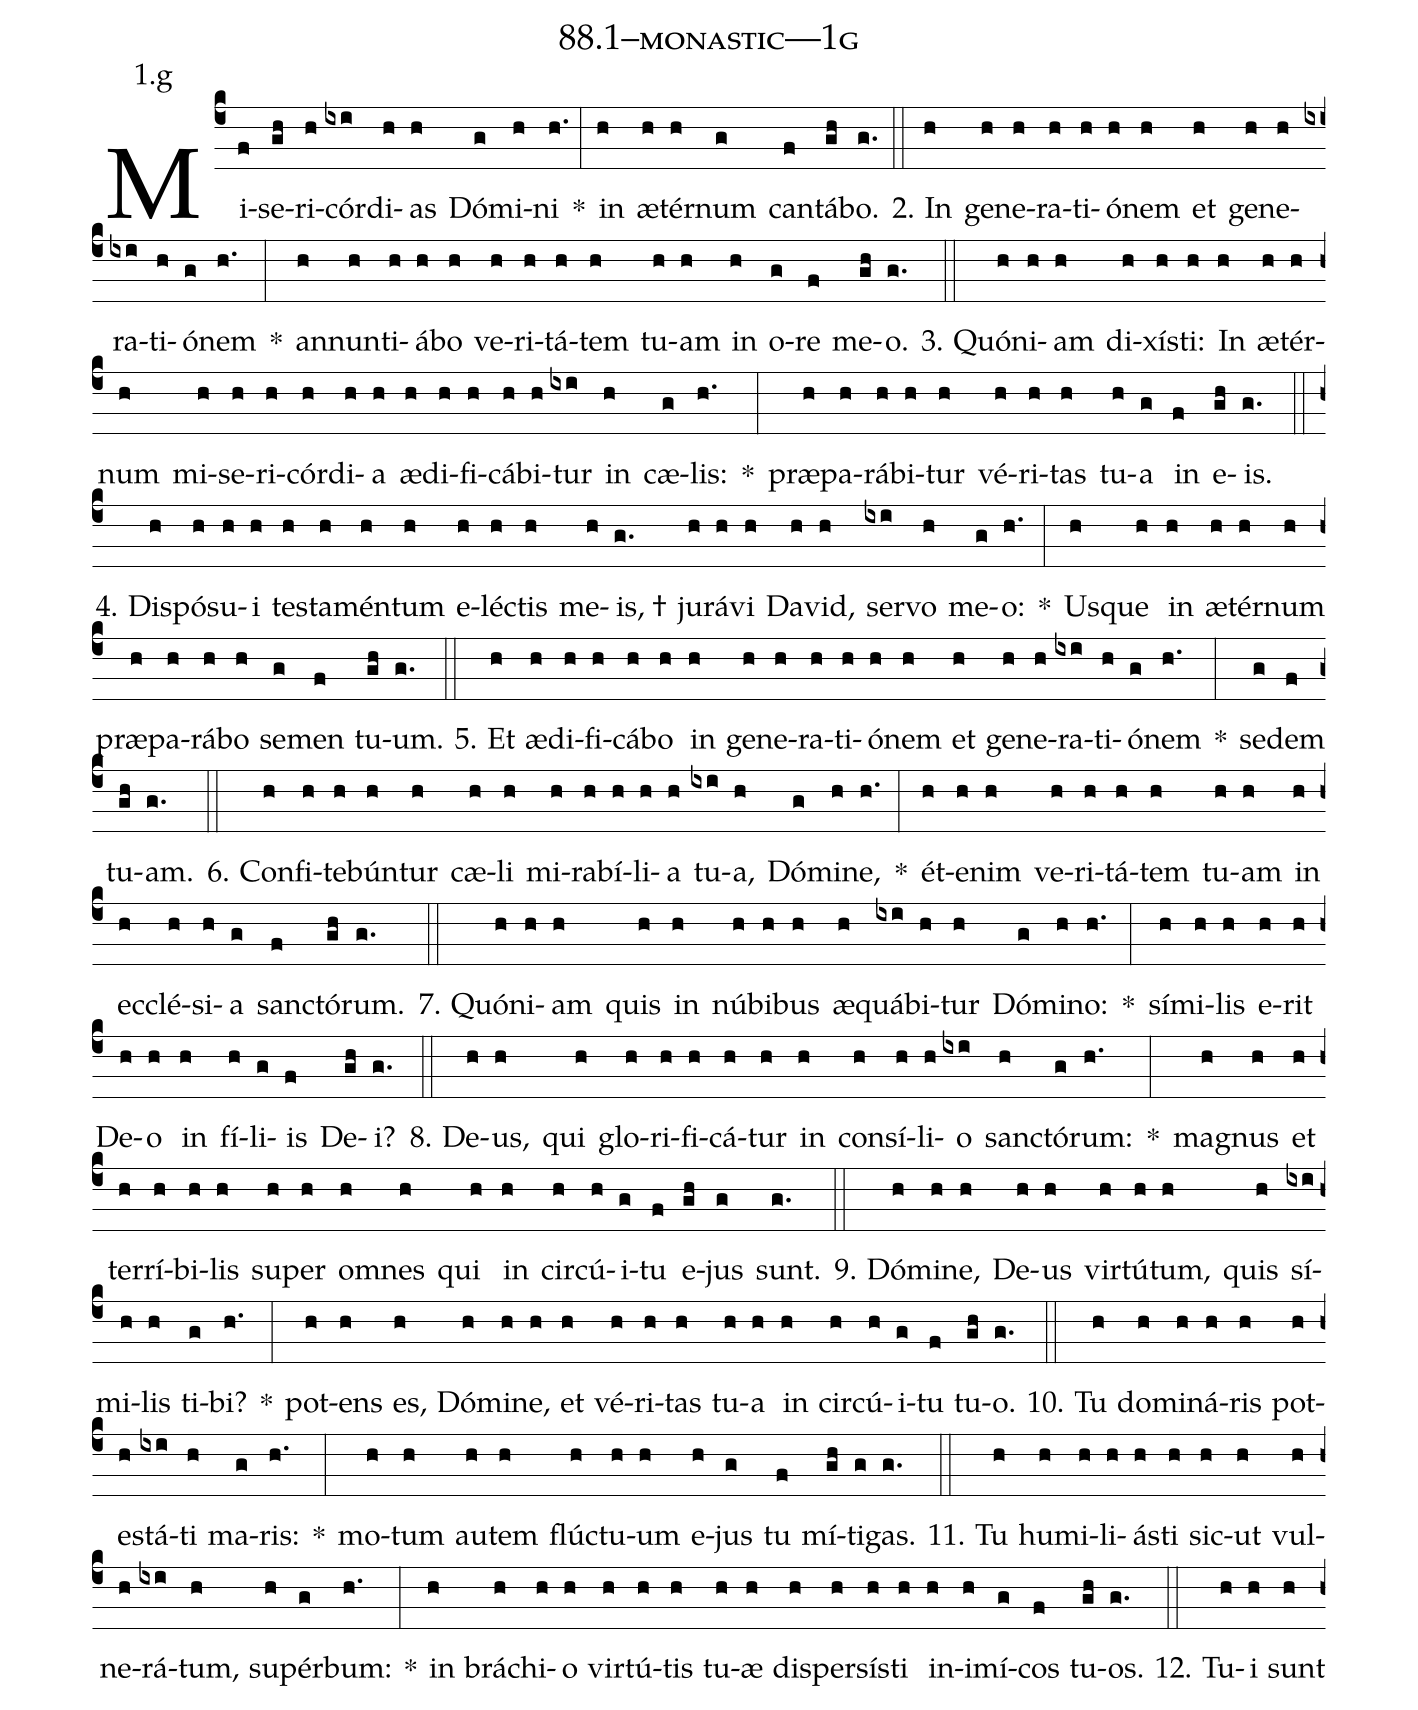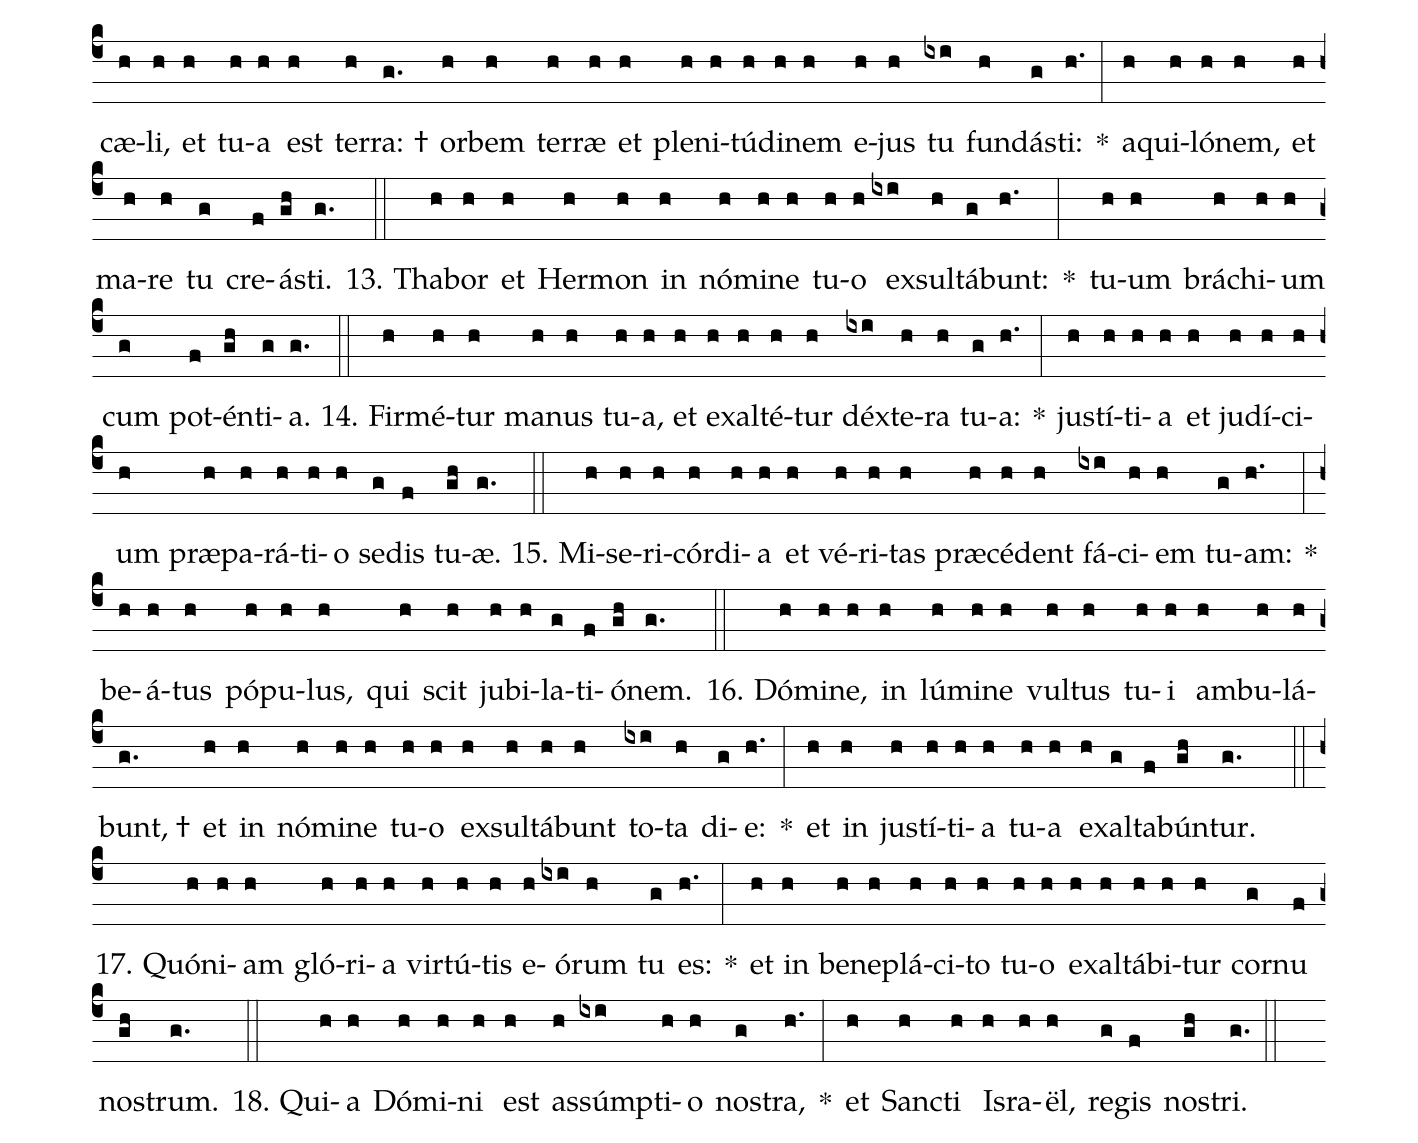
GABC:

name: 88.1--monastic---1g;
annotation: 1.g;
%%
(c4)Mi(f)se(gh)ri(h)cór(ixi)di(h)as(h) Dó(g)mi(h)ni(h.) *(:) in(h) æ(h)tér(h)num(g) can(f)tá(gh)bo.(g.) (::)
2. In(h) ge(h)ne(h)ra(h)ti(h)ó(h)nem(h) et(h) ge(h)ne(h)ra(ixi)ti(h)ó(g)nem(h.) *(:) an(h)nun(h)ti(h)á(h)bo(h) ve(h)ri(h)tá(h)tem(h) tu(h)am(h) in(h) o(g)re(f) me(gh)o.(g.) (::)
3. Quón(h)i(h)am(h) di(h)xís(h)ti:(h) In(h) æ(h)tér(h)num(h) mi(h)se(h)ri(h)cór(h)di(h)a(h) æ(h)di(h)fi(h)cá(h)bi(h)tur(ixi) in(h) cæ(g)lis:(h.) *(:) præ(h)pa(h)rá(h)bi(h)tur(h) vé(h)ri(h)tas(h) tu(h)a(g) in(f) e(gh)is.(g.) (::)
4. Dis(h)pó(h)su(h)i(h) tes(h)ta(h)mén(h)tum(h) e(h)léc(h)tis(h) me(h)is, †(g.) ju(h)rá(h)vi(h) Da(h)vid,(h) ser(ixi)vo(h) me(g)o:(h.) *(:) Us(h)que(h) in(h) æ(h)tér(h)num(h) præ(h)pa(h)rá(h)bo(h) se(g)men(f) tu(gh)um.(g.) (::)
5. Et(h) æ(h)di(h)fi(h)cá(h)bo(h) in(h) ge(h)ne(h)ra(h)ti(h)ó(h)nem(h) et(h) ge(h)ne(h)ra(ixi)ti(h)ó(g)nem(h.) *(:) se(g)dem(f) tu(gh)am.(g.) (::)
6. Con(h)fi(h)te(h)bún(h)tur(h) cæ(h)li(h) mi(h)ra(h)bí(h)li(h)a(h) tu(ixi)a,(h) Dó(g)mi(h)ne,(h.) *(:) ét(h)e(h)nim(h) ve(h)ri(h)tá(h)tem(h) tu(h)am(h) in(h) ec(h)clé(h)si(h)a(g) sanc(f)tó(gh)rum.(g.) (::)
7. Quón(h)i(h)am(h) quis(h) in(h) nú(h)bi(h)bus(h) æ(h)quá(ixi)bi(h)tur(h) Dó(g)mi(h)no:(h.) *(:) sí(h)mi(h)lis(h) e(h)rit(h) De(h)o(h) in(h) fí(h)li(g)is(f) De(gh)i?(g.) (::)
8. De(h)us,(h) qui(h) glo(h)ri(h)fi(h)cá(h)tur(h) in(h) con(h)sí(h)li(h)o(ixi) sanc(h)tó(g)rum:(h.) *(:) ma(h)gnus(h) et(h) ter(h)rí(h)bi(h)lis(h) su(h)per(h) om(h)nes(h) qui(h) in(h) cir(h)cú(h)i(g)tu(f) e(gh)jus(g) sunt.(g.) (::)
9. Dó(h)mi(h)ne,(h) De(h)us(h) vir(h)tú(h)tum,(h) quis(h) sí(ixi)mi(h)lis(h) ti(g)bi?(h.) *(:) pot(h)ens(h) es,(h) Dó(h)mi(h)ne,(h) et(h) vé(h)ri(h)tas(h) tu(h)a(h) in(h) cir(h)cú(h)i(g)tu(f) tu(gh)o.(g.) (::)
10. Tu(h) do(h)mi(h)ná(h)ris(h) pot(h)es(h)tá(ixi)ti(h) ma(g)ris:(h.) *(:) mo(h)tum(h) au(h)tem(h) flúc(h)tu(h)um(h) e(h)jus(g) tu(f) mí(gh)ti(g)gas.(g.) (::)
11. Tu(h) hu(h)mi(h)li(h)ás(h)ti(h) sic(h)ut(h) vul(h)ne(h)rá(ixi)tum,(h) su(h)pér(g)bum:(h.) *(:) in(h) brá(h)chi(h)o(h) vir(h)tú(h)tis(h) tu(h)æ(h) di(h)sper(h)sís(h)ti(h) in(h)i(h)mí(g)cos(f) tu(gh)os.(g.) (::)
12. Tu(h)i(h) sunt(h) cæ(h)li,(h) et(h) tu(h)a(h) est(h) ter(h)ra: †(g.) or(h)bem(h) ter(h)ræ(h) et(h) ple(h)ni(h)tú(h)di(h)nem(h) e(h)jus(h) tu(ixi) fun(h)dás(g)ti:(h.) *(:) a(h)qui(h)ló(h)nem,(h) et(h) ma(h)re(h) tu(g) cre(f)ás(gh)ti.(g.) (::)
13. Tha(h)bor(h) et(h) Her(h)mon(h) in(h) nó(h)mi(h)ne(h) tu(h)o(h) ex(ixi)sul(h)tá(g)bunt:(h.) *(:) tu(h)um(h) brá(h)chi(h)um(h) cum(g) pot(f)én(gh)ti(g)a.(g.) (::)
14. Fir(h)mé(h)tur(h) ma(h)nus(h) tu(h)a,(h) et(h) ex(h)al(h)té(h)tur(h) déx(ixi)te(h)ra(h) tu(g)a:(h.) *(:) jus(h)tí(h)ti(h)a(h) et(h) ju(h)dí(h)ci(h)um(h) præ(h)pa(h)rá(h)ti(h)o(h) se(g)dis(f) tu(gh)æ.(g.) (::)
15. Mi(h)se(h)ri(h)cór(h)di(h)a(h) et(h) vé(h)ri(h)tas(h) præ(h)cé(h)dent(h) fá(ixi)ci(h)em(h) tu(g)am:(h.) *(:) be(h)á(h)tus(h) pó(h)pu(h)lus,(h) qui(h) scit(h) ju(h)bi(h)la(g)ti(f)ó(gh)nem.(g.) (::)
16. Dó(h)mi(h)ne,(h) in(h) lú(h)mi(h)ne(h) vul(h)tus(h) tu(h)i(h) am(h)bu(h)lá(h)bunt, †(g.) et(h) in(h) nó(h)mi(h)ne(h) tu(h)o(h) ex(h)sul(h)tá(h)bunt(h) to(ixi)ta(h) di(g)e:(h.) *(:) et(h) in(h) jus(h)tí(h)ti(h)a(h) tu(h)a(h) ex(h)al(g)ta(f)bún(gh)tur.(g.) (::)
17. Quón(h)i(h)am(h) gló(h)ri(h)a(h) vir(h)tú(h)tis(h) e(h)ó(ixi)rum(h) tu(g) es:(h.) *(:) et(h) in(h) be(h)ne(h)plá(h)ci(h)to(h) tu(h)o(h) ex(h)al(h)tá(h)bi(h)tur(h) cor(g)nu(f) nos(gh)trum.(g.) (::)
18. Qui(h)a(h) Dó(h)mi(h)ni(h) est(h) as(h)súmp(ixi)ti(h)o(h) nos(g)tra,(h.) *(:) et(h) Sanc(h)ti(h) Is(h)ra(h)ël,(h) re(g)gis(f) nos(gh)tri.(g.) (::)
